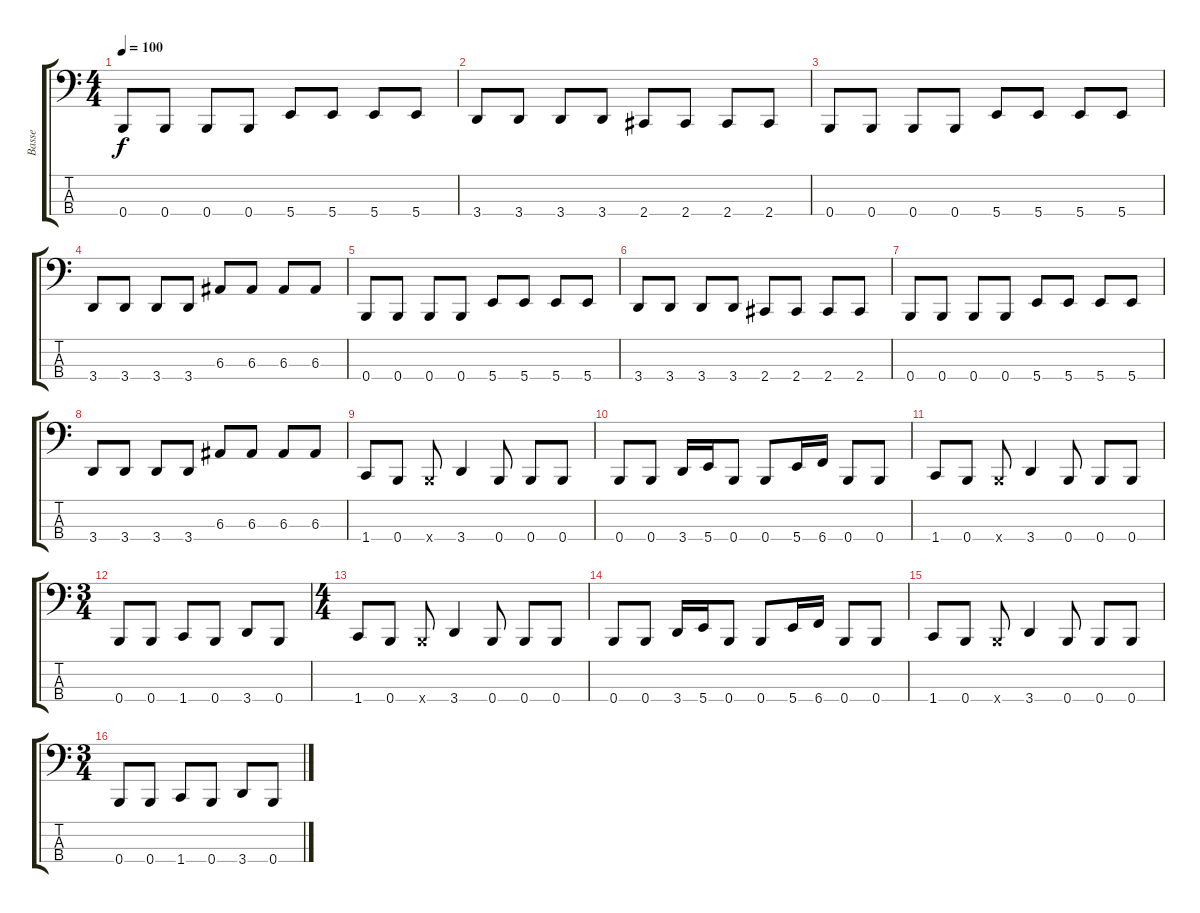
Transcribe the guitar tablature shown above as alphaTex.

\track ("Basse" "Basse") {instrument electricbasspick}
\staff {score tabs}
\tuning (D2 A1 E1 B0) {hide}
\ts (4 4)
\tempo 100
\clef f4
\ks c
0.4.8{dy f} 0.4.8 0.4.8 0.4.8 5.4.8 5.4.8 5.4.8 5.4.8 |
3.4.8 3.4.8 3.4.8 3.4.8 2.4.8 2.4.8 2.4.8 2.4.8 |
0.4.8 0.4.8 0.4.8 0.4.8 5.4.8 5.4.8 5.4.8 5.4.8 |
3.4.8 3.4.8 3.4.8 3.4.8 6.3.8 6.3.8 6.3.8 6.3.8 |
0.4.8 0.4.8 0.4.8 0.4.8 5.4.8 5.4.8 5.4.8 5.4.8 |
3.4.8 3.4.8 3.4.8 3.4.8 2.4.8 2.4.8 2.4.8 2.4.8 |
0.4.8 0.4.8 0.4.8 0.4.8 5.4.8 5.4.8 5.4.8 5.4.8 |
3.4.8 3.4.8 3.4.8 3.4.8 6.3.8 6.3.8 6.3.8 6.3.8 |
1.4.8 0.4.8 0.4{x}.8 3.4.4 0.4.8 0.4.8 0.4.8 |
0.4.8 0.4.8 3.4.16 5.4.16 0.4.8 0.4.8 5.4.16 6.4.16 0.4.8 0.4.8 |
1.4.8 0.4.8 0.4{x}.8 3.4.4 0.4.8 0.4.8 0.4.8 |
\ts (3 4)
0.4.8 0.4.8 1.4.8 0.4.8 3.4.8 0.4.8 |
\ts (4 4)
1.4.8 0.4.8 0.4{x}.8 3.4.4 0.4.8 0.4.8 0.4.8 |
0.4.8 0.4.8 3.4.16 5.4.16 0.4.8 0.4.8 5.4.16 6.4.16 0.4.8 0.4.8 |
1.4.8 0.4.8 0.4{x}.8 3.4.4 0.4.8 0.4.8 0.4.8 |
\ts (3 4)
0.4.8 0.4.8 1.4.8 0.4.8 3.4.8 0.4.8
